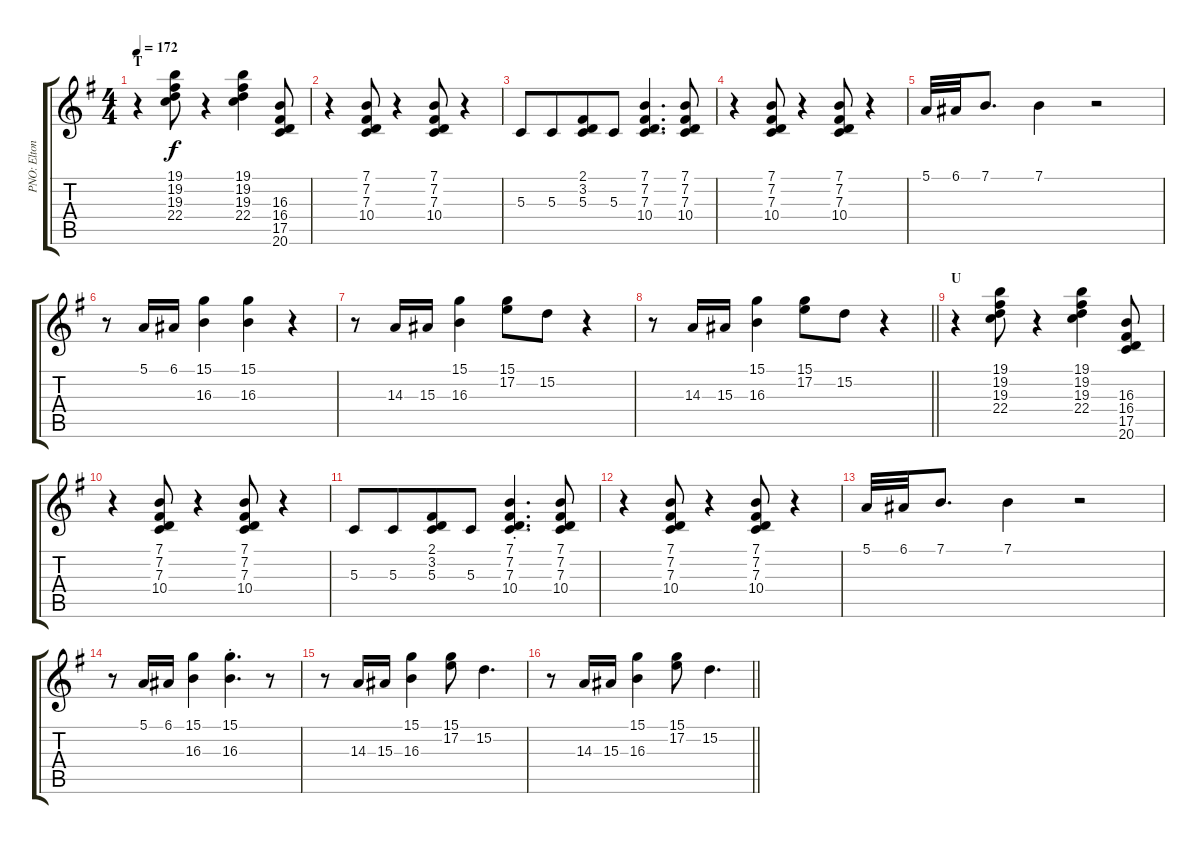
\track ("PNO: Elton John(RH)" "PNO: Elton") {instrument electricgrandpiano}
\staff {score tabs}
\tuning (E4 B3 G3 D3 A2 E2) {hide}
\ts (4 4)
\section ("" "T")
\tempo 172
\clef g2
\ks g
r.4{dy f} (19.1 19.2 19.3 22.4).8 r.4 (19.1 19.2 19.3 22.4).4 (16.3 16.4 17.5 20.6).8 |
r.4 (7.1 7.2 7.3 10.4).8 r.4 (7.1 7.2 7.3 10.4).8 r.4 |
5.3.8 5.3.8{beam merge} (2.1 3.2 5.3).8 5.3.8 (7.1 7.2 7.3 10.4).4{d} (7.1 7.2 7.3 10.4).8 |
r.4 (7.1 7.2 7.3 10.4).8 r.4 (7.1 7.2 7.3 10.4).8 r.4 |
5.1.32 6.1.32 7.1.8{d} 7.1.4 r.2 |
r.8 5.1.16 6.1.16 (15.1 16.3).4 (15.1 16.3).4 r.4 |
r.8 14.3.16 15.3.16 (15.1 16.3).4 (15.1 17.2).8 15.2.8 r.4 |
\barLineRight lightlight
r.8 14.3.16 15.3.16 (15.1 16.3).4 (15.1 17.2).8 15.2.8 r.4 |
\section ("" "U")
r.4 (19.1 19.2 19.3 22.4).8 r.4 (19.1 19.2 19.3 22.4).4 (16.3 16.4 17.5 20.6).8 |
r.4 (7.1 7.2 7.3 10.4).8 r.4 (7.1 7.2 7.3 10.4).8 r.4 |
5.3.8 5.3.8{beam merge} (2.1 3.2 5.3).8 5.3.8 (7.1{st} 7.2{st} 7.3{st} 10.4{st}).4{d} (7.1 7.2 7.3 10.4).8 |
r.4 (7.1 7.2 7.3 10.4).8 r.4 (7.1 7.2 7.3 10.4).8 r.4 |
5.1.32 6.1.32 7.1.8{d} 7.1.4 r.2 |
r.8 5.1.16 6.1.16 (15.1 16.3).4 (15.1{st} 16.3{st}).4{d} r.8 |
r.8 14.3.16 15.3.16 (15.1 16.3).4 (15.1 17.2).8 15.2.4{d} |
\barLineRight lightlight
r.8 14.3.16 15.3.16 (15.1 16.3).4 (15.1 17.2).8 15.2.4{d}
